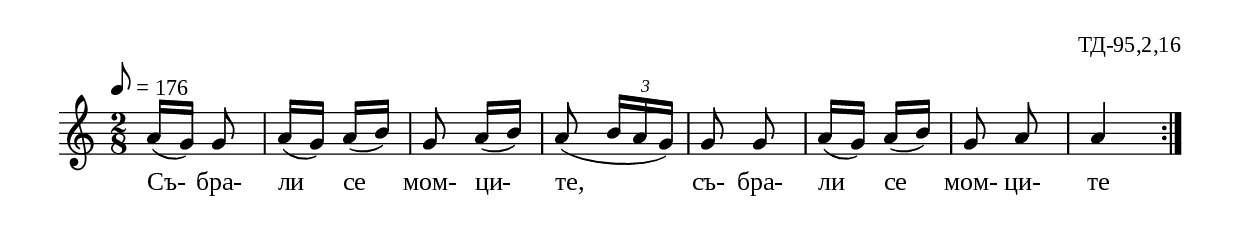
%{
laz_095_2_16
%}

\include "td-preamble.ly"

\score {
\relative c'' {
 \tempo 8 = 176
 \time 2/8
 a16( g) g8 | a16( g) a( b) | g8 a16( b) a8( \times 2/3 { b16[ a g]) } |
 g8\noBeam g | a16([ g]) a( b) | g8\noBeam a | a4
 \bar ":|" 
}
\addlyrics { Съ- бра- ли се мом- ци- те, съ- бра- ли се мом- ци- те }
%
\layout {
  indent = #0
  line-width = 190\mm
  ragged-right=##f
}
%
\midi { 
	\context {
		\Score
		tempoWholesPerMinute = #(ly:make-moment 176 8)
		}
	}
}
%
\header{
  opus = "ТД-95,2,16"
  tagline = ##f
}


